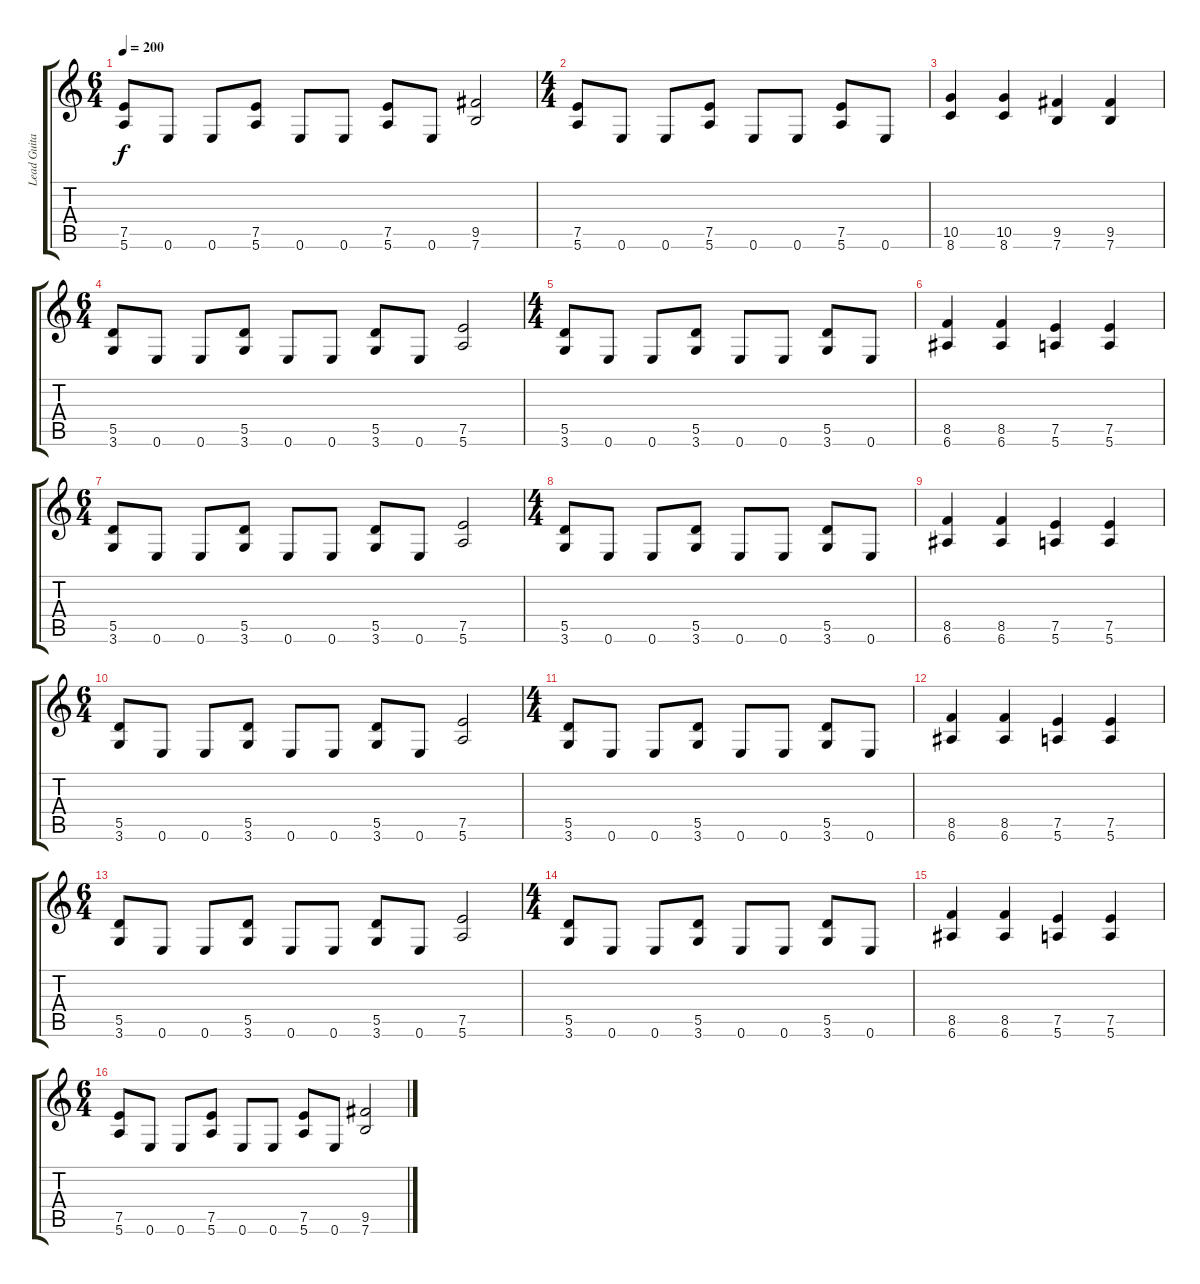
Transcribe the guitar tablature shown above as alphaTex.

\track ("Lead Guitar- Distortion" "Lead Guita") {instrument distortionguitar}
\staff {score tabs}
\tuning (E4 B3 G3 D3 A2 E2) {hide}
\ts (6 4)
\tempo 200
\clef g2
\ks c
(7.5 5.6).8{dy f} 0.6.8 0.6.8 (7.5 5.6).8 0.6.8 0.6.8 (7.5 5.6).8 0.6.8 (9.5 7.6).2 |
\ts (4 4)
(7.5 5.6).8 0.6.8 0.6.8 (7.5 5.6).8 0.6.8 0.6.8 (7.5 5.6).8 0.6.8 |
(10.5 8.6).4 (10.5 8.6).4 (9.5 7.6).4 (9.5 7.6).4 |
\ts (6 4)
(5.5 3.6).8 0.6.8 0.6.8 (5.5 3.6).8 0.6.8 0.6.8 (5.5 3.6).8 0.6.8 (7.5 5.6).2 |
\ts (4 4)
(5.5 3.6).8 0.6.8 0.6.8 (5.5 3.6).8 0.6.8 0.6.8 (5.5 3.6).8 0.6.8 |
(8.5 6.6).4 (8.5 6.6).4 (7.5 5.6).4 (7.5 5.6).4 |
\ts (6 4)
(5.5 3.6).8 0.6.8 0.6.8 (5.5 3.6).8 0.6.8 0.6.8 (5.5 3.6).8 0.6.8 (7.5 5.6).2 |
\ts (4 4)
(5.5 3.6).8 0.6.8 0.6.8 (5.5 3.6).8 0.6.8 0.6.8 (5.5 3.6).8 0.6.8 |
(8.5 6.6).4 (8.5 6.6).4 (7.5 5.6).4 (7.5 5.6).4 |
\ts (6 4)
(5.5 3.6).8 0.6.8 0.6.8 (5.5 3.6).8 0.6.8 0.6.8 (5.5 3.6).8 0.6.8 (7.5 5.6).2 |
\ts (4 4)
(5.5 3.6).8 0.6.8 0.6.8 (5.5 3.6).8 0.6.8 0.6.8 (5.5 3.6).8 0.6.8 |
(8.5 6.6).4 (8.5 6.6).4 (7.5 5.6).4 (7.5 5.6).4 |
\ts (6 4)
(5.5 3.6).8 0.6.8 0.6.8 (5.5 3.6).8 0.6.8 0.6.8 (5.5 3.6).8 0.6.8 (7.5 5.6).2 |
\ts (4 4)
(5.5 3.6).8 0.6.8 0.6.8 (5.5 3.6).8 0.6.8 0.6.8 (5.5 3.6).8 0.6.8 |
(8.5 6.6).4 (8.5 6.6).4 (7.5 5.6).4 (7.5 5.6).4 |
\ts (6 4)
(7.5 5.6).8 0.6.8 0.6.8 (7.5 5.6).8 0.6.8 0.6.8 (7.5 5.6).8 0.6.8 (9.5 7.6).2
